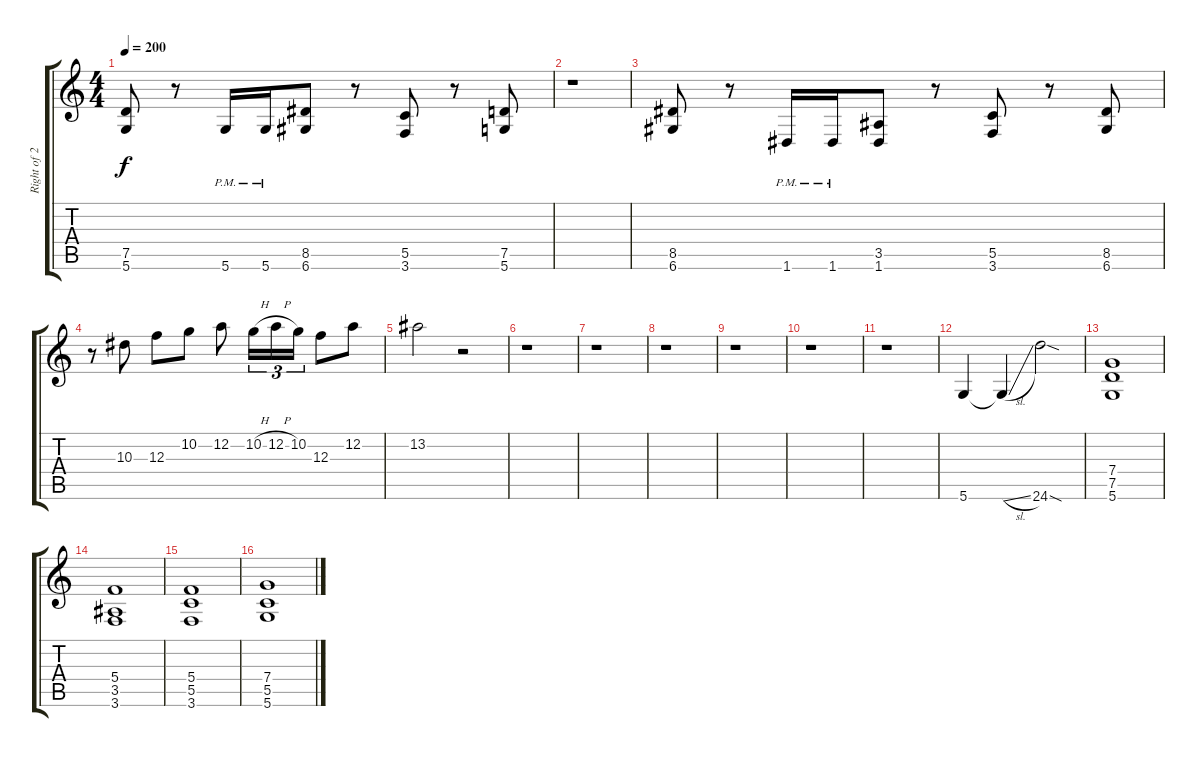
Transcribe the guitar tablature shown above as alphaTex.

\track ("Right of 2TW" "Right of 2") {mute instrument overdrivenguitar}
\staff {score tabs}
\tuning (D4 A3 F3 C3 G2 D2) {hide}
\ts (4 4)
\tempo 200
\clef g2
\ks c
(7.5 5.6).8{dy f} r.8 5.6{pm}.16 5.6{pm}.16 (8.5 6.6).8 r.8 (5.5 3.6).8 r.8 (7.5 5.6).8 |
r.1 |
(8.5 6.6).8 r.8 1.6{pm}.16 1.6{pm}.16 (3.5 1.6).8 r.8 (5.5 3.6).8 r.8 (8.5 6.6).8 |
r.8 10.3.8 12.3.8 10.2.8 12.2.8 10.2{h}.16{tu (3 2)} 12.2{h}.16{tu (3 2)} 10.2.16{tu (3 2)} 12.3.8 12.2.8 |
13.2.2 r.2 |
r.1 |
r.1 |
r.1 |
r.1 |
r.1 |
r.1 |
5.6.4 5.6{sl t}.4 24.6{sod}.2 |
(7.4 7.5 5.6).1 |
(5.4 3.5 3.6).1 |
(5.4 5.5 3.6).1 |
(7.4 5.5 5.6).1
